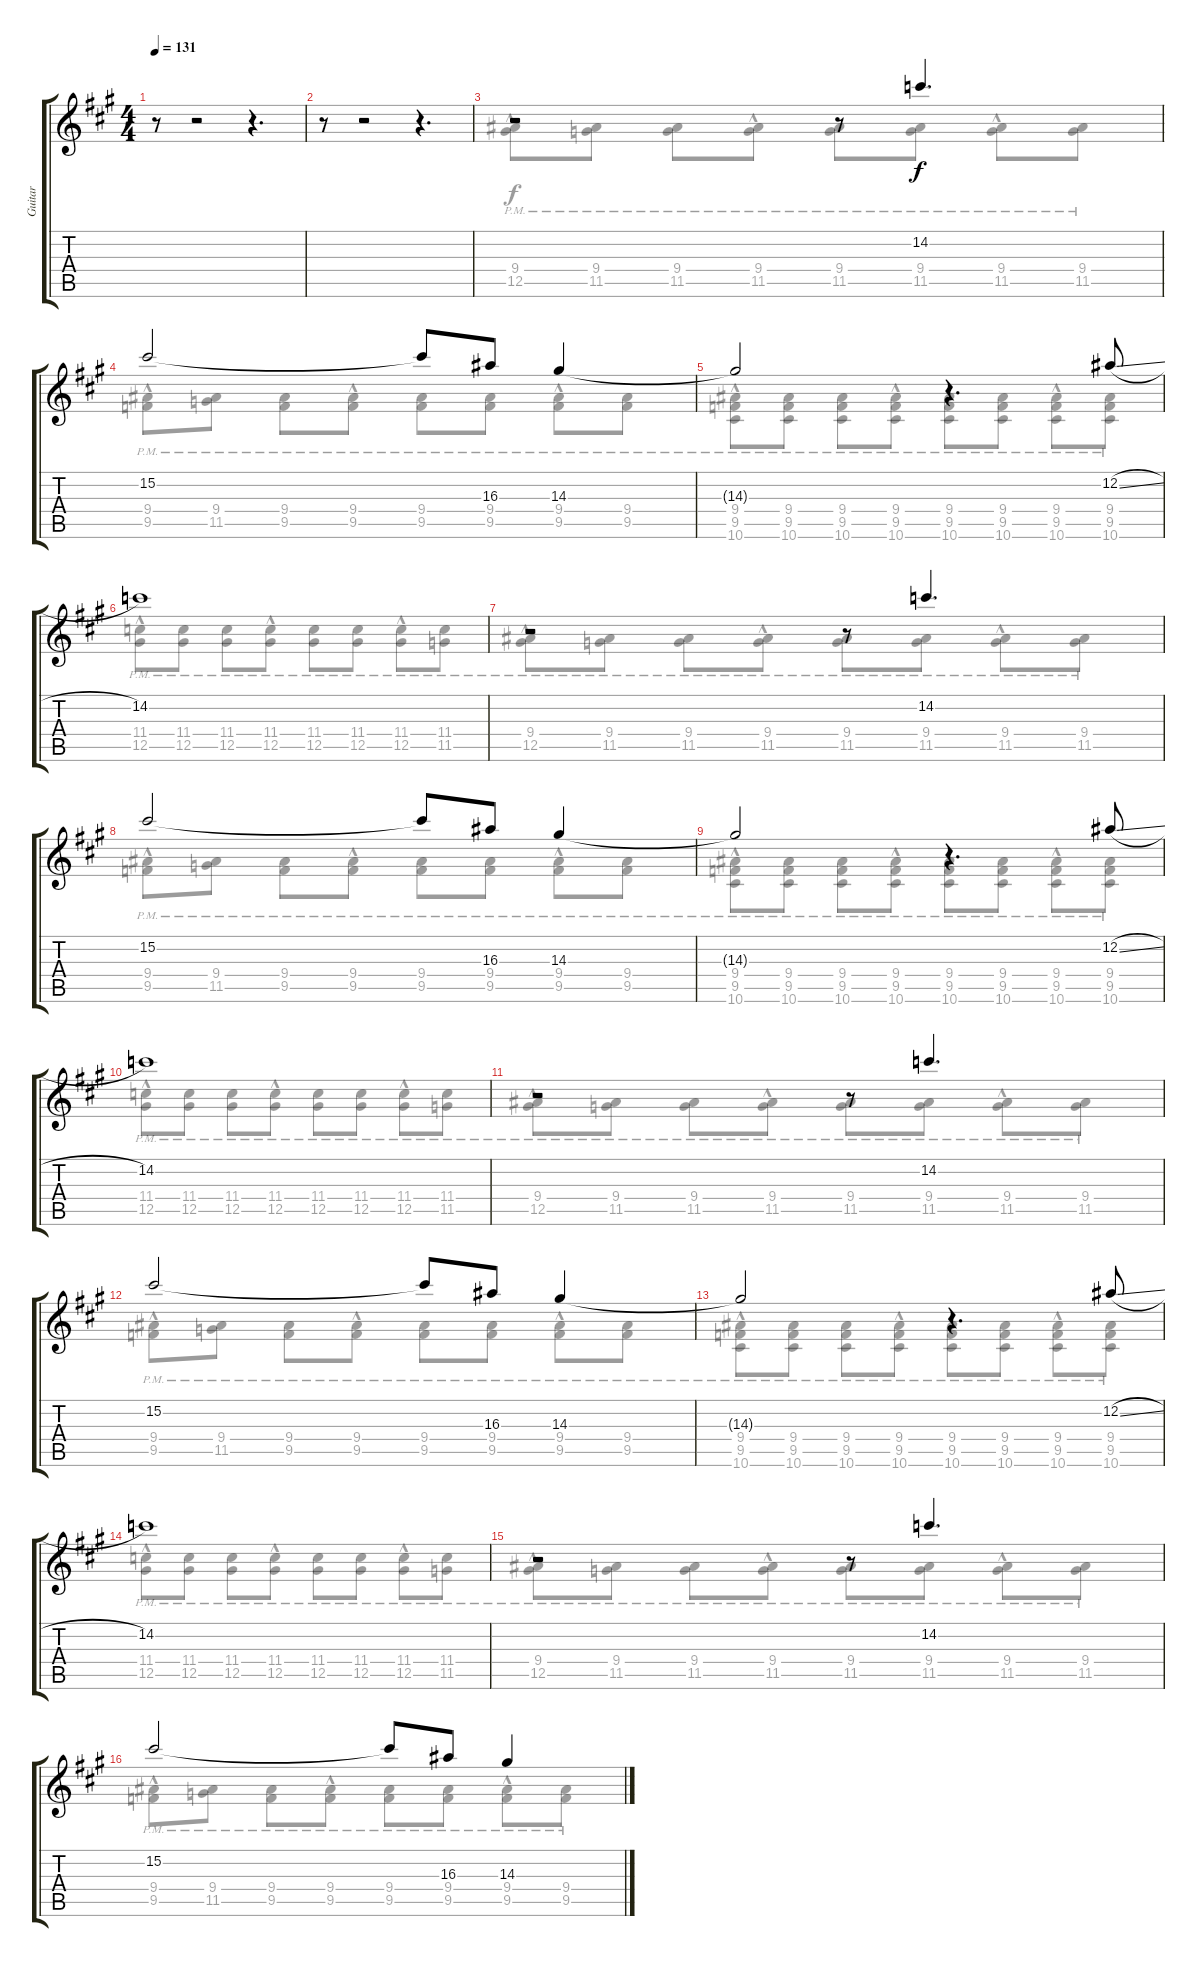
\track ("Guitar" "Guitar") {instrument electricguitarclean}
\staff {score tabs}
\tuning (Eb4 Bb3 Gb3 Db3 Ab2 Eb2) {hide}
\voice
\ts (4 4)
\tempo 131
\clef g2
\ks a
r.8{dy f} r.2 r.4{d} |
r.8 r.2 r.4{d} |
r.2 r.8 14.2.4{d} |
15.2.2 15.2{t}.8 16.3.8 14.3.4 |
14.3{t}.2 r.4{d} 12.2{sl}.8 |
14.2.1 |
r.2 r.8 14.2.4{d} |
15.2.2 15.2{t}.8 16.3.8 14.3.4 |
14.3{t}.2 r.4{d} 12.2{sl}.8 |
14.2.1 |
r.2 r.8 14.2.4{d} |
15.2.2 15.2{t}.8 16.3.8 14.3.4 |
14.3{t}.2 r.4{d} 12.2{sl}.8 |
14.2.1 |
r.2 r.8 14.2.4{d} |
15.2.2 15.2{t}.8 16.3.8 14.3.4
\voice
\clef g2
\ottava regular
\simile none
\ks a
|
|
(9.4{hac pm} 12.5{hac pm}).8 (9.4{pm} 11.5{pm}).8 (9.4{pm} 11.5{pm}).8 (9.4{hac pm} 11.5{hac pm}).8 (9.4{pm} 11.5{pm}).8 (9.4{pm} 11.5{pm}).8 (9.4{hac pm} 11.5{hac pm}).8 (9.4{pm} 11.5{pm}).8 |
(9.4{hac pm} 9.5{hac pm}).8 (9.4{pm} 11.5{pm}).8 (9.4{pm} 9.5{pm}).8 (9.4{hac pm} 9.5{hac pm}).8 (9.4{pm} 9.5{pm}).8 (9.4{pm} 9.5{pm}).8 (9.4{hac pm} 9.5{hac pm}).8 (9.4{pm} 9.5{pm}).8 |
(9.4{hac pm} 9.5{hac pm} 10.6{hac pm}).8 (9.4{pm} 9.5{pm} 10.6{pm}).8 (9.4{pm} 9.5{pm} 10.6{pm}).8 (9.4{hac pm} 9.5{hac pm} 10.6{hac pm}).8 (9.4{pm} 9.5{pm} 10.6{pm}).8 (9.4{pm} 9.5{pm} 10.6{pm}).8 (9.4{hac pm} 9.5{hac pm} 10.6{hac pm}).8 (9.4{pm} 9.5{pm} 10.6{pm}).8 |
(11.4{hac pm} 12.5{hac pm}).8 (11.4{pm} 12.5{pm}).8 (11.4{pm} 12.5{pm}).8 (11.4{hac pm} 12.5{hac pm}).8 (11.4{pm} 12.5{pm}).8 (11.4{pm} 12.5{pm}).8 (11.4{hac pm} 12.5{hac pm}).8 (11.4{pm} 11.5{pm}).8 |
(9.4{hac pm} 12.5{hac pm}).8 (9.4{pm} 11.5{pm}).8 (9.4{pm} 11.5{pm}).8 (9.4{hac pm} 11.5{hac pm}).8 (9.4{pm} 11.5{pm}).8 (9.4{pm} 11.5{pm}).8 (9.4{hac pm} 11.5{hac pm}).8 (9.4{pm} 11.5{pm}).8 |
(9.4{hac pm} 9.5{hac pm}).8 (9.4{pm} 11.5{pm}).8 (9.4{pm} 9.5{pm}).8 (9.4{hac pm} 9.5{hac pm}).8 (9.4{pm} 9.5{pm}).8 (9.4{pm} 9.5{pm}).8 (9.4{hac pm} 9.5{hac pm}).8 (9.4{pm} 9.5{pm}).8 |
(9.4{hac pm} 9.5{hac pm} 10.6{hac pm}).8 (9.4{pm} 9.5{pm} 10.6{pm}).8 (9.4{pm} 9.5{pm} 10.6{pm}).8 (9.4{hac pm} 9.5{hac pm} 10.6{hac pm}).8 (9.4{pm} 9.5{pm} 10.6{pm}).8 (9.4{pm} 9.5{pm} 10.6{pm}).8 (9.4{hac pm} 9.5{hac pm} 10.6{hac pm}).8 (9.4{pm} 9.5{pm} 10.6{pm}).8 |
(11.4{hac pm} 12.5{hac pm}).8 (11.4{pm} 12.5{pm}).8 (11.4{pm} 12.5{pm}).8 (11.4{hac pm} 12.5{hac pm}).8 (11.4{pm} 12.5{pm}).8 (11.4{pm} 12.5{pm}).8 (11.4{hac pm} 12.5{hac pm}).8 (11.4{pm} 11.5{pm}).8 |
(9.4{hac pm} 12.5{hac pm}).8 (9.4{pm} 11.5{pm}).8 (9.4{pm} 11.5{pm}).8 (9.4{hac pm} 11.5{hac pm}).8 (9.4{pm} 11.5{pm}).8 (9.4{pm} 11.5{pm}).8 (9.4{hac pm} 11.5{hac pm}).8 (9.4{pm} 11.5{pm}).8 |
(9.4{hac pm} 9.5{hac pm}).8 (9.4{pm} 11.5{pm}).8 (9.4{pm} 9.5{pm}).8 (9.4{hac pm} 9.5{hac pm}).8 (9.4{pm} 9.5{pm}).8 (9.4{pm} 9.5{pm}).8 (9.4{hac pm} 9.5{hac pm}).8 (9.4{pm} 9.5{pm}).8 |
(9.4{hac pm} 9.5{hac pm} 10.6{hac pm}).8 (9.4{pm} 9.5{pm} 10.6{pm}).8 (9.4{pm} 9.5{pm} 10.6{pm}).8 (9.4{hac pm} 9.5{hac pm} 10.6{hac pm}).8 (9.4{pm} 9.5{pm} 10.6{pm}).8 (9.4{pm} 9.5{pm} 10.6{pm}).8 (9.4{hac pm} 9.5{hac pm} 10.6{hac pm}).8 (9.4{pm} 9.5{pm} 10.6{pm}).8 |
(11.4{hac pm} 12.5{hac pm}).8 (11.4{pm} 12.5{pm}).8 (11.4{pm} 12.5{pm}).8 (11.4{hac pm} 12.5{hac pm}).8 (11.4{pm} 12.5{pm}).8 (11.4{pm} 12.5{pm}).8 (11.4{hac pm} 12.5{hac pm}).8 (11.4{pm} 11.5{pm}).8 |
(9.4{hac pm} 12.5{hac pm}).8 (9.4{pm} 11.5{pm}).8 (9.4{pm} 11.5{pm}).8 (9.4{hac pm} 11.5{hac pm}).8 (9.4{pm} 11.5{pm}).8 (9.4{pm} 11.5{pm}).8 (9.4{hac pm} 11.5{hac pm}).8 (9.4{pm} 11.5{pm}).8 |
(9.4{hac pm} 9.5{hac pm}).8 (9.4{pm} 11.5{pm}).8 (9.4{pm} 9.5{pm}).8 (9.4{hac pm} 9.5{hac pm}).8 (9.4{pm} 9.5{pm}).8 (9.4{pm} 9.5{pm}).8 (9.4{hac pm} 9.5{hac pm}).8 (9.4{pm} 9.5{pm}).8
